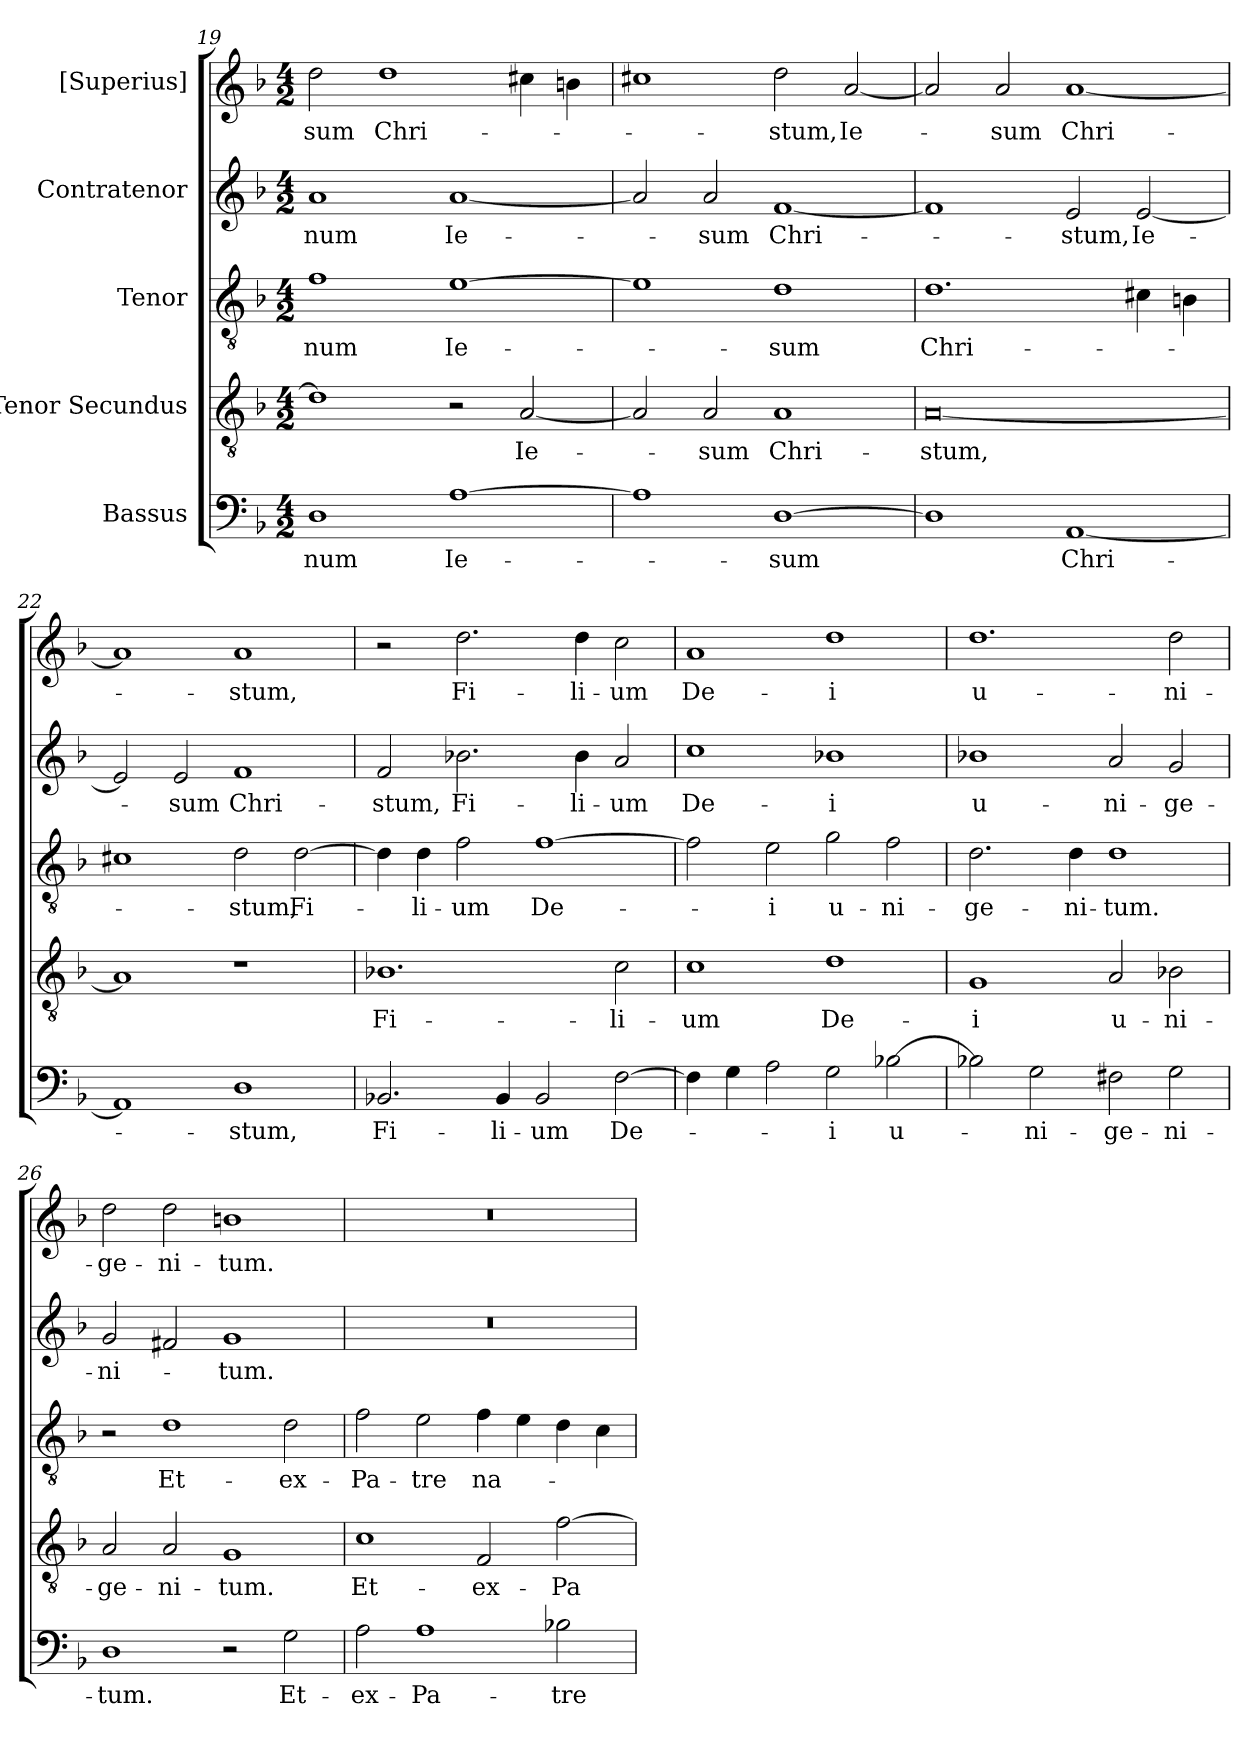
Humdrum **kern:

**kern	**text	**kern	**text	**kern	**text	**kern	**text	**kern	**text
*part5	*part5	*part4	*part4	*part3	*part3	*part2	*part2	*part1	*part1
*staff5	*staff5	*staff4	*staff4	*staff3	*staff3	*staff2	*staff2	*staff1	*staff1
*I"Bassus	*	*I"Tenor Secundus	*	*I"Tenor	*	*I"Contratenor	*	*I"[Superius]	*
*clefF4	*	*clefGv2	*	*clefGv2	*	*clefG2	*	*clefG2	*
*k[b-]	*	*k[b-]	*	*k[b-]	*	*k[b-]	*	*k[b-]	*
*M4/2	*	*M4/2	*	*M4/2	*	*M4/2	*	*M4/2	*
=19	=19	=19	=19	=19	=19	=19	=19	=19	=19
1D\	-num	1d\]	.	1f\	-num	1a/	-num	2dd\	-sum
.	.	.	.	.	.	.	.	1dd\	Chri-
[1A\	Ie-	2r	.	[1e\	Ie-	[1a/	Ie-	.	.
.	.	[2A/	Ie-	.	.	.	.	4cc#X\	.
.	.	.	.	.	.	.	.	4bn\	.
=20	=20	=20	=20	=20	=20	=20	=20	=20	=20
1A\]	.	2A/]	.	1e\]	.	2a/]	.	1cc#X\	.
.	.	2A/	-sum	.	.	2a/	-sum	.	.
[1D\	-sum	1A/	Chri-	1d\	-sum	[1f/	Chri-	2dd\	-stum,
.	.	.	.	.	.	.	.	[2a/	Ie-
=21	=21	=21	=21	=21	=21	=21	=21	=21	=21
1D\]	.	[0A/	-stum,	1.d\	Chri-	1f/]	.	2a/]	.
.	.	.	.	.	.	.	.	2a/	-sum
[1AA/	Chri-	.	.	.	.	2e/	-stum,	[1a/	Chri-
.	.	.	.	4c#X\	.	[2e/	Ie-	.	.
.	.	.	.	4Bn\	.	.	.	.	.
=22	=22	=22	=22	=22	=22	=22	=22	=22	=22
1AA/]	.	1A/]	.	1c#X\	.	2e/]	.	1a/]	.
.	.	.	.	.	.	2e/	-sum	.	.
1D\	-stum,	1r	.	2d\	-stum,	1f/	Chri-	1a/	-stum,
.	.	.	.	[2d\	Fi-	.	.	.	.
=23	=23	=23	=23	=23	=23	=23	=23	=23	=23
2.BB-X/	Fi-	1.B-X\	Fi-	4d\]	.	2f/	-stum,	2r	.
.	.	.	.	4d\	-li-	.	.	.	.
.	.	.	.	2f\	-um	2.b-X\	Fi-	2.dd\	Fi-
4BB-/	-li-	.	.	.	.	.	.	.	.
2BB-/	-um	.	.	[1f\	De-	.	.	.	.
.	.	.	.	.	.	4b-\	-li-	4dd\	-li-
[2F\	De-	2c\	-li-	.	.	2a/	-um	2cc\	-um
=24	=24	=24	=24	=24	=24	=24	=24	=24	=24
4F\]	.	1c\	-um	2f\]	.	1cc\	De-	1a/	De-
4G\	.	.	.	.	.	.	.	.	.
2A\	.	.	.	2e\	-i	.	.	.	.
2G\	-i	1d\	De-	2g\	u-	1b-X\	-i	1dd\	-i
[2B-X\	u-	.	.	2f\	-ni-	.	.	.	.
=25	=25	=25	=25	=25	=25	=25	=25	=25	=25
2B-X\]	.	1G/	-i	2.d\	-ge-	1b-X\	u-	1.dd\	u-
2G\	-ni-	.	.	.	.	.	.	.	.
.	.	.	.	4d\	-ni-	.	.	.	.
2F#X\	-ge-	2A/	u-	1d\	-tum.	2a/	-ni-	.	.
2G\	-ni-	2B-X\	-ni-	.	.	2g/	-ge-	2dd\	-ni-
=26	=26	=26	=26	=26	=26	=26	=26	=26	=26
1D\	-tum.	2A/	-ge-	2r	.	2g/	-ni-	2dd\	-ge-
.	.	2A/	-ni-	1d\	Et-	2f#X/	.	2dd\	-ni-
2r	.	1G/	-tum.	.	.	1g/	-tum.	1b\	-tum.
2G\	Et-	.	.	2d\	ex-	.	.	.	.
=27	=27	=27	=27	=27	=27	=27	=27	=27	=27
2A\	ex-	1c\	Et-	2f\	Pa-	0r	.	0r	.
1A\	Pa-	.	.	2e\	-tre	.	.	.	.
.	.	2F/	ex-	4f\	na-	.	.	.	.
.	.	.	.	4e\	.	.	.	.	.
2B-X\	-tre	[2f\	Pa-	4d\	.	.	.	.	.
.	.	.	.	4c\	.	.	.	.	.
=	=	=	=	=	=	=	=	=	=
*-	*-	*-	*-	*-	*-	*-	*-	*-	*-
